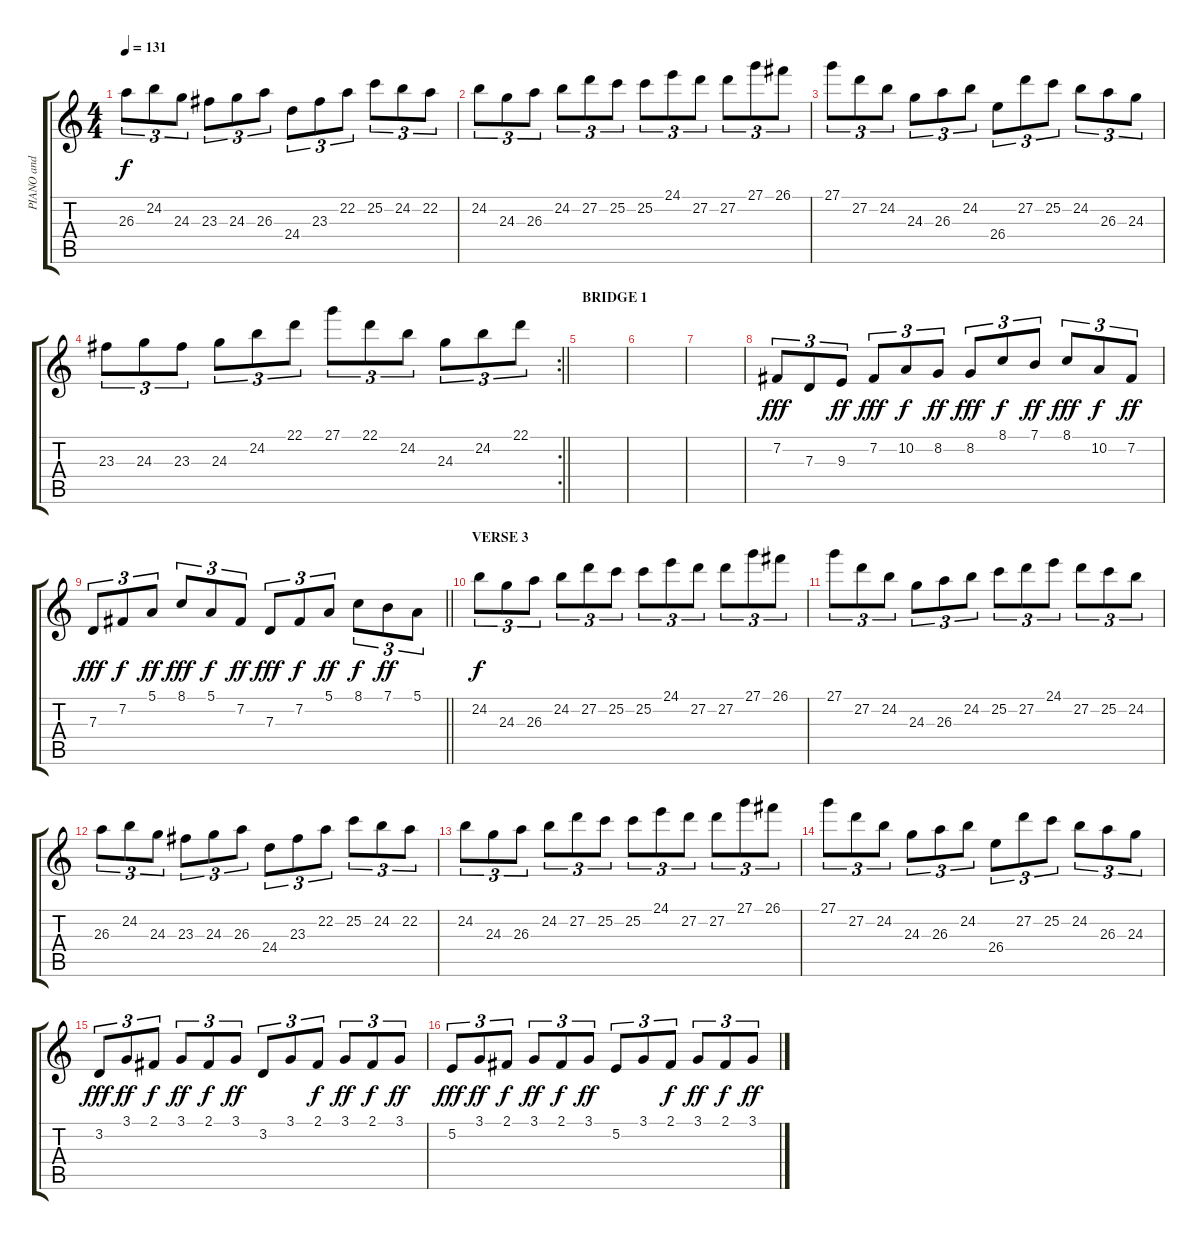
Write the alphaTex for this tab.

\track ("PIANO and ORGAN - melody" "PIANO and ") {instrument acousticgrandpiano}
\staff {score tabs}
\tuning (E4 B3 G3 D3 A2 E2) {hide}
\ts (4 4)
\tempo 131
\clef g2
\ks c
26.3.8{tu (3 2) dy f} 24.2.8{tu (3 2)} 24.3.8{tu (3 2)} 23.3.8{tu (3 2)} 24.3.8{tu (3 2)} 26.3.8{tu (3 2)} 24.4.8{tu (3 2)} 23.3.8{tu (3 2)} 22.2.8{tu (3 2)} 25.2.8{tu (3 2)} 24.2.8{tu (3 2)} 22.2.8{tu (3 2)} |
24.2.8{tu (3 2)} 24.3.8{tu (3 2)} 26.3.8{tu (3 2)} 24.2.8{tu (3 2)} 27.2.8{tu (3 2)} 25.2.8{tu (3 2)} 25.2.8{tu (3 2)} 24.1.8{tu (3 2)} 27.2.8{tu (3 2)} 27.2.8{tu (3 2)} 27.1.8{tu (3 2)} 26.1.8{tu (3 2)} |
27.1.8{tu (3 2)} 27.2.8{tu (3 2)} 24.2.8{tu (3 2)} 24.3.8{tu (3 2)} 26.3.8{tu (3 2)} 24.2.8{tu (3 2)} 26.4.8{tu (3 2)} 27.2.8{tu (3 2)} 25.2.8{tu (3 2)} 24.2.8{tu (3 2)} 26.3.8{tu (3 2)} 24.3.8{tu (3 2)} |
\rc 2
\barLineRight lightlight
23.3.8{tu (3 2)} 24.3.8{tu (3 2)} 23.3.8{tu (3 2)} 24.3.8{tu (3 2)} 24.2.8{tu (3 2)} 22.1.8{tu (3 2)} 27.1.8{tu (3 2)} 22.1.8{tu (3 2)} 24.2.8{tu (3 2)} 24.3.8{tu (3 2)} 24.2.8{tu (3 2)} 22.1.8{tu (3 2)} |
\section ("" "BRIDGE 1")
|
|
|
7.2.8{tu (3 2) dy fff volume 16 instrument acousticgrandpiano} 7.3.8{tu (3 2)} 9.3.8{tu (3 2) dy ff} 7.2.8{tu (3 2) dy fff} 10.2.8{tu (3 2) dy f} 8.2.8{tu (3 2) dy ff} 8.2.8{tu (3 2) dy fff} 8.1.8{tu (3 2) dy f} 7.1.8{tu (3 2) dy ff} 8.1.8{tu (3 2) dy fff} 10.2.8{tu (3 2) dy f} 7.2.8{tu (3 2) dy ff} |
\barLineRight lightlight
7.3.8{tu (3 2) dy fff} 7.2.8{tu (3 2) dy f} 5.1.8{tu (3 2) dy ff} 8.1.8{tu (3 2) dy fff} 5.1.8{tu (3 2) dy f} 7.2.8{tu (3 2) dy ff} 7.3.8{tu (3 2) dy fff} 7.2.8{tu (3 2) dy f} 5.1.8{tu (3 2) dy ff} 8.1.8{tu (3 2) dy f} 7.1.8{tu (3 2) dy ff} 5.1.8{tu (3 2)} |
\section ("" "VERSE 3")
24.2.8{tu (3 2) dy f volume 13 instrument percussiveorgan} 24.3.8{tu (3 2)} 26.3.8{tu (3 2)} 24.2.8{tu (3 2)} 27.2.8{tu (3 2)} 25.2.8{tu (3 2)} 25.2.8{tu (3 2)} 24.1.8{tu (3 2)} 27.2.8{tu (3 2)} 27.2.8{tu (3 2)} 27.1.8{tu (3 2)} 26.1.8{tu (3 2)} |
27.1.8{tu (3 2)} 27.2.8{tu (3 2)} 24.2.8{tu (3 2)} 24.3.8{tu (3 2)} 26.3.8{tu (3 2)} 24.2.8{tu (3 2)} 25.2.8{tu (3 2)} 27.2.8{tu (3 2)} 24.1.8{tu (3 2)} 27.2.8{tu (3 2)} 25.2.8{tu (3 2)} 24.2.8{tu (3 2)} |
26.3.8{tu (3 2)} 24.2.8{tu (3 2)} 24.3.8{tu (3 2)} 23.3.8{tu (3 2)} 24.3.8{tu (3 2)} 26.3.8{tu (3 2)} 24.4.8{tu (3 2)} 23.3.8{tu (3 2)} 22.2.8{tu (3 2)} 25.2.8{tu (3 2)} 24.2.8{tu (3 2)} 22.2.8{tu (3 2)} |
24.2.8{tu (3 2)} 24.3.8{tu (3 2)} 26.3.8{tu (3 2)} 24.2.8{tu (3 2)} 27.2.8{tu (3 2)} 25.2.8{tu (3 2)} 25.2.8{tu (3 2)} 24.1.8{tu (3 2)} 27.2.8{tu (3 2)} 27.2.8{tu (3 2)} 27.1.8{tu (3 2)} 26.1.8{tu (3 2)} |
27.1.8{tu (3 2)} 27.2.8{tu (3 2)} 24.2.8{tu (3 2)} 24.3.8{tu (3 2)} 26.3.8{tu (3 2)} 24.2.8{tu (3 2)} 26.4.8{tu (3 2)} 27.2.8{tu (3 2)} 25.2.8{tu (3 2)} 24.2.8{tu (3 2)} 26.3.8{tu (3 2)} 24.3.8{tu (3 2)} |
3.2.8{tu (3 2) dy fff instrument acousticgrandpiano} 3.1.8{tu (3 2) dy ff} 2.1.8{tu (3 2) dy f} 3.1.8{tu (3 2) dy ff} 2.1.8{tu (3 2) dy f} 3.1.8{tu (3 2) dy ff} 3.2.8{tu (3 2)} 3.1.8{tu (3 2)} 2.1.8{tu (3 2) dy f} 3.1.8{tu (3 2) dy ff} 2.1.8{tu (3 2) dy f} 3.1.8{tu (3 2) dy ff} |
5.2.8{tu (3 2) dy fff} 3.1.8{tu (3 2) dy ff} 2.1.8{tu (3 2) dy f} 3.1.8{tu (3 2) dy ff} 2.1.8{tu (3 2) dy f} 3.1.8{tu (3 2) dy ff} 5.2.8{tu (3 2)} 3.1.8{tu (3 2)} 2.1.8{tu (3 2) dy f} 3.1.8{tu (3 2) dy ff} 2.1.8{tu (3 2) dy f} 3.1.8{tu (3 2) dy ff}
